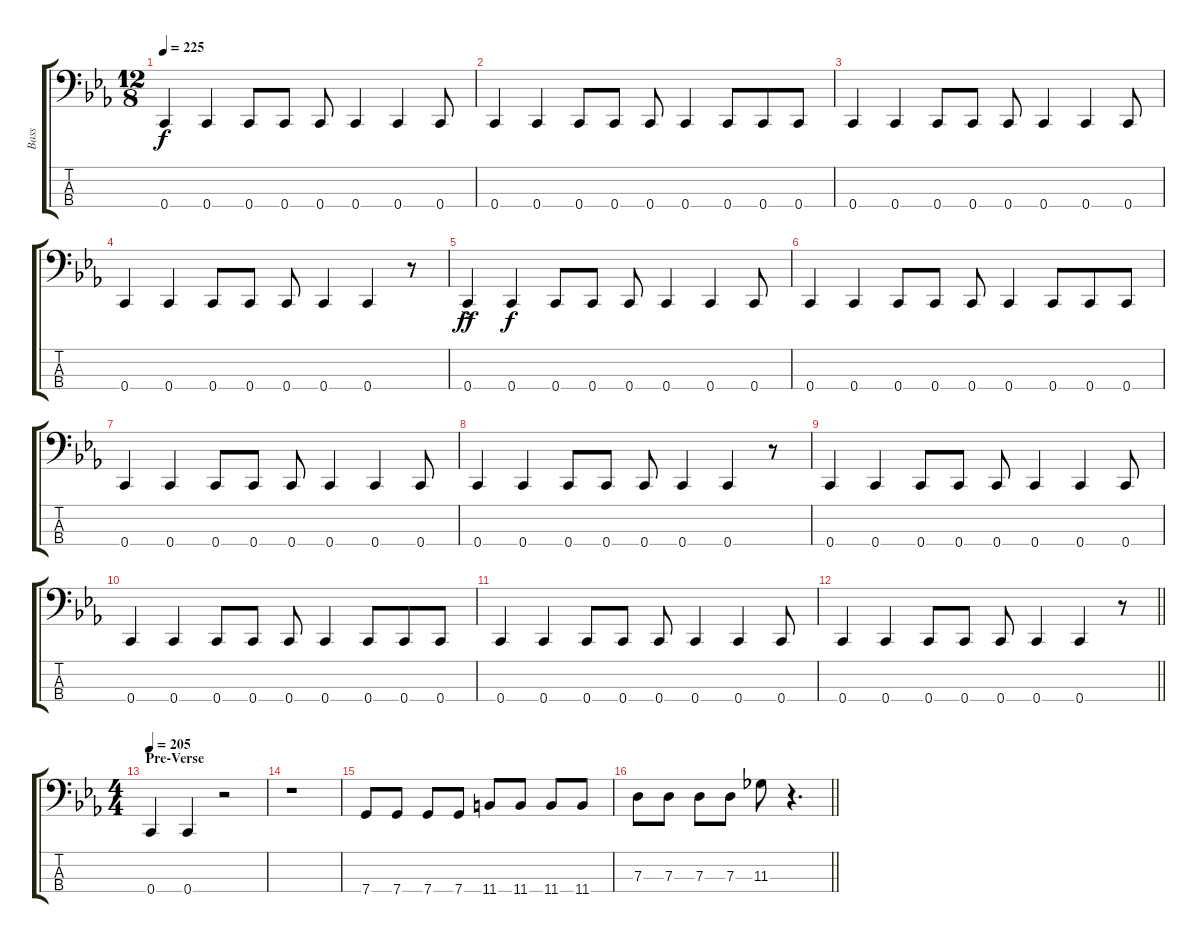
\track ("Bass" "Bass") {instrument electricbasspick}
\staff {score tabs}
\tuning (F2 C2 G1 C1) {hide}
\ts (12 8)
\tempo 225
\clef f4
\ks cminor
0.4.4{dy f} 0.4.4 0.4.8 0.4.8 0.4.8 0.4.4 0.4.4 0.4.8 |
0.4.4 0.4.4 0.4.8 0.4.8 0.4.8 0.4.4 0.4.8 0.4.8 0.4.8 |
0.4.4 0.4.4 0.4.8 0.4.8 0.4.8 0.4.4 0.4.4 0.4.8 |
0.4.4 0.4.4 0.4.8 0.4.8 0.4.8 0.4.4 0.4.4 r.8 |
0.4{ac}.4{dy ff} 0.4.4{dy f} 0.4.8 0.4.8 0.4.8 0.4.4 0.4.4 0.4.8 |
0.4.4 0.4.4 0.4.8 0.4.8 0.4.8 0.4.4 0.4.8 0.4.8 0.4.8 |
0.4.4 0.4.4 0.4.8 0.4.8 0.4.8 0.4.4 0.4.4 0.4.8 |
0.4.4 0.4.4 0.4.8 0.4.8 0.4.8 0.4.4 0.4.4 r.8 |
0.4.4 0.4.4 0.4.8 0.4.8 0.4.8 0.4.4 0.4.4 0.4.8 |
0.4.4 0.4.4 0.4.8 0.4.8 0.4.8 0.4.4 0.4.8 0.4.8 0.4.8 |
0.4.4 0.4.4 0.4.8 0.4.8 0.4.8 0.4.4 0.4.4 0.4.8 |
\barLineRight lightlight
0.4.4 0.4.4 0.4.8 0.4.8 0.4.8 0.4.4 0.4.4 r.8 |
\ts (4 4)
\section ("" "Pre-Verse")
\tempo 205
0.4.4{volume 11} 0.4.4 r.2 |
r.1 |
7.4.8 7.4.8 7.4.8 7.4.8 11.4.8 11.4.8 11.4.8 11.4.8 |
\barLineRight lightlight
7.3.8 7.3.8 7.3.8 7.3.8 11.3.8 r.4{d}
